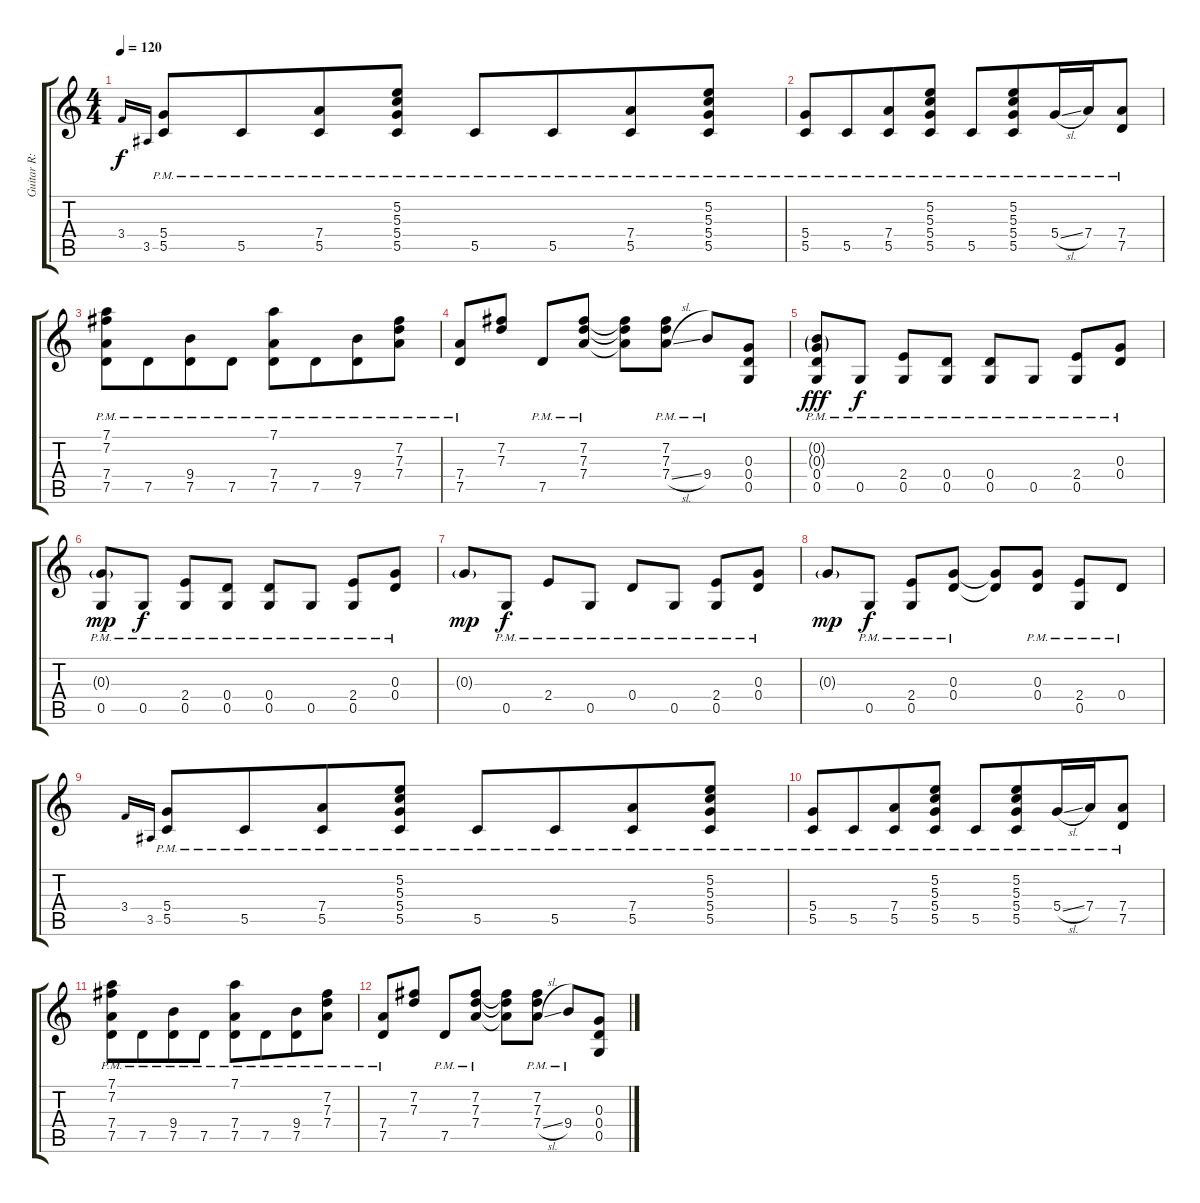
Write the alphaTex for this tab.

\track ("Guitar R: George" "Guitar R: ") {instrument distortionguitar}
\staff {score tabs}
\tuning (D4 B3 G3 D3 G2 D2) {hide}
\ts (4 4)
\tempo 120
\clef g2
\ks c
3.4.16{gr onbeat dy f} 3.5.16{gr onbeat} (5.4{pm} 5.5{pm}).8 5.5{pm}.8{beam merge} (7.4{pm} 5.5{pm}).8 (5.2 5.3 5.4{pm} 5.5{pm}).8 5.5{pm}.8 5.5{pm}.8{beam merge} (7.4{pm} 5.5{pm}).8 (5.2 5.3 5.4{pm} 5.5{pm}).8 |
(5.4{pm} 5.5{pm}).8 5.5{pm}.8{beam merge} (7.4{pm} 5.5{pm}).8 (5.2 5.3 5.4{pm} 5.5{pm}).8 5.5{pm}.8 (5.2 5.3 5.4{pm} 5.5{pm}).8{beam merge} 5.4{sl pm}.16 7.4{pm}.16 (7.4{pm} 7.5{pm}).8 |
(7.1 7.2 7.4{pm} 7.5{pm}).8 7.5{pm}.8{beam merge} (9.4{pm} 7.5{pm}).8 7.5{pm}.8 (7.1 7.4{pm} 7.5{pm}).8 7.5{pm}.8{beam merge} (9.4{pm} 7.5{pm}).8 (7.2 7.3 7.4{pm}).8 |
(7.4{pm} 7.5{pm}).8 (7.2 7.3).8 7.5{pm}.8 (7.2 7.3 7.4{pm}).8 (7.2{t} 7.3{t} 7.4{t}).8 (7.2 7.3 7.4{sl pm}).8 9.4{pm}.8 (0.3 0.4 0.5).8 |
(0.2{g} 0.3{g} 0.4{pm} 0.5{pm}).8{dy fff volume 8} 0.5{pm}.8{dy f} (2.4{pm} 0.5{pm}).8 (0.4{pm} 0.5).8 (0.4{pm} 0.5{pm}).8 0.5{pm}.8 (2.4{pm} 0.5{pm}).8 (0.3 0.4{pm}).8 |
(0.3{g} 0.5{pm}).8{dy mp} 0.5{pm}.8{dy f} (2.4{pm} 0.5{pm}).8 (0.4{pm} 0.5).8 (0.4{pm} 0.5{pm}).8 0.5{pm}.8 (2.4{pm} 0.5{pm}).8 (0.3 0.4{pm}).8 |
0.3{g}.8{dy mp} 0.5{pm}.8{dy f} 2.4{pm}.8 0.5{pm}.8 0.4{pm}.8 0.5{pm}.8 (2.4{pm} 0.5{pm}).8 (0.3 0.4{pm}).8 |
0.3{g}.8{dy mp} 0.5{pm}.8{dy f} (2.4{pm} 0.5).8 (0.3 0.4{pm}).8 (0.3{t} 0.4{t}).8 (0.3 0.4{pm}).8 (2.4{pm} 0.5{pm}).8 0.4{pm}.8 |
3.4.16{gr onbeat} 3.5.16{gr onbeat} (5.4{pm} 5.5{pm}).8{volume 0} 5.5{pm}.8{beam merge} (7.4{pm} 5.5{pm}).8 (5.2 5.3 5.4{pm} 5.5{pm}).8 5.5{pm}.8 5.5{pm}.8{beam merge} (7.4{pm} 5.5{pm}).8 (5.2 5.3 5.4{pm} 5.5{pm}).8 |
(5.4{pm} 5.5{pm}).8 5.5{pm}.8{beam merge} (7.4{pm} 5.5{pm}).8 (5.2 5.3 5.4{pm} 5.5{pm}).8 5.5{pm}.8 (5.2 5.3 5.4{pm} 5.5{pm}).8{beam merge} 5.4{sl pm}.16 7.4{pm}.16 (7.4{pm} 7.5{pm}).8 |
(7.1 7.2 7.4{pm} 7.5{pm}).8 7.5{pm}.8{beam merge} (9.4{pm} 7.5{pm}).8 7.5{pm}.8 (7.1 7.4{pm} 7.5{pm}).8 7.5{pm}.8{beam merge} (9.4{pm} 7.5{pm}).8 (7.2 7.3 7.4{pm}).8 |
(7.4{pm} 7.5{pm}).8 (7.2 7.3).8 7.5{pm}.8 (7.2 7.3 7.4{pm}).8 (7.2{t} 7.3{t} 7.4{t}).8 (7.2 7.3 7.4{sl pm}).8 9.4{pm}.8 (0.3 0.4 0.5).8
